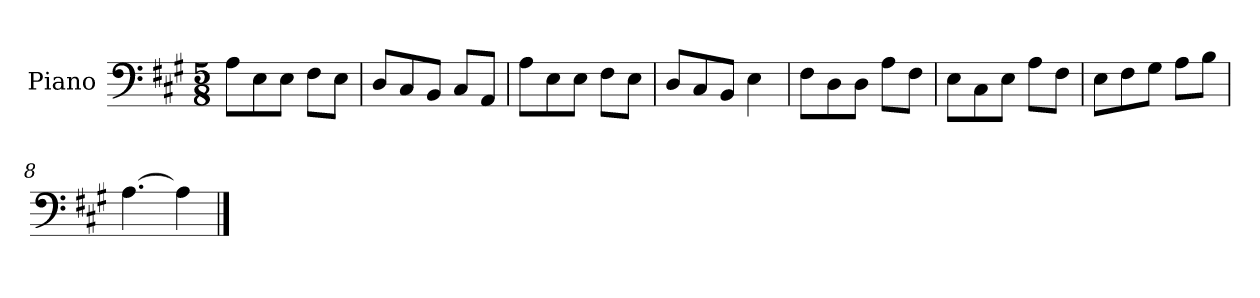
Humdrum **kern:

**kern
*part1
*staff1
*I"Piano
*I'Pno
*clefF4
*k[f#c#g#]
*A:
*M5/8
=1
8A\L
8E\
8E\J
8F#\L
8E\J
=2
8D/L
8C#/
8BB/J
8C#/L
8AA/J
=3
8A\L
8E\
8E\J
8F#\L
8E\J
=4
8D/L
8C#/
8BB/J
4E\
=5
8F#\L
8D\
8D\J
8A\L
8F#\J
=6
8E\L
8C#\
8E\J
8A\L
8F#\J
=7
8E\L
8F#\
8G#\J
8A\L
8B\J
=8
[4.A\
4A\]
==
*-
